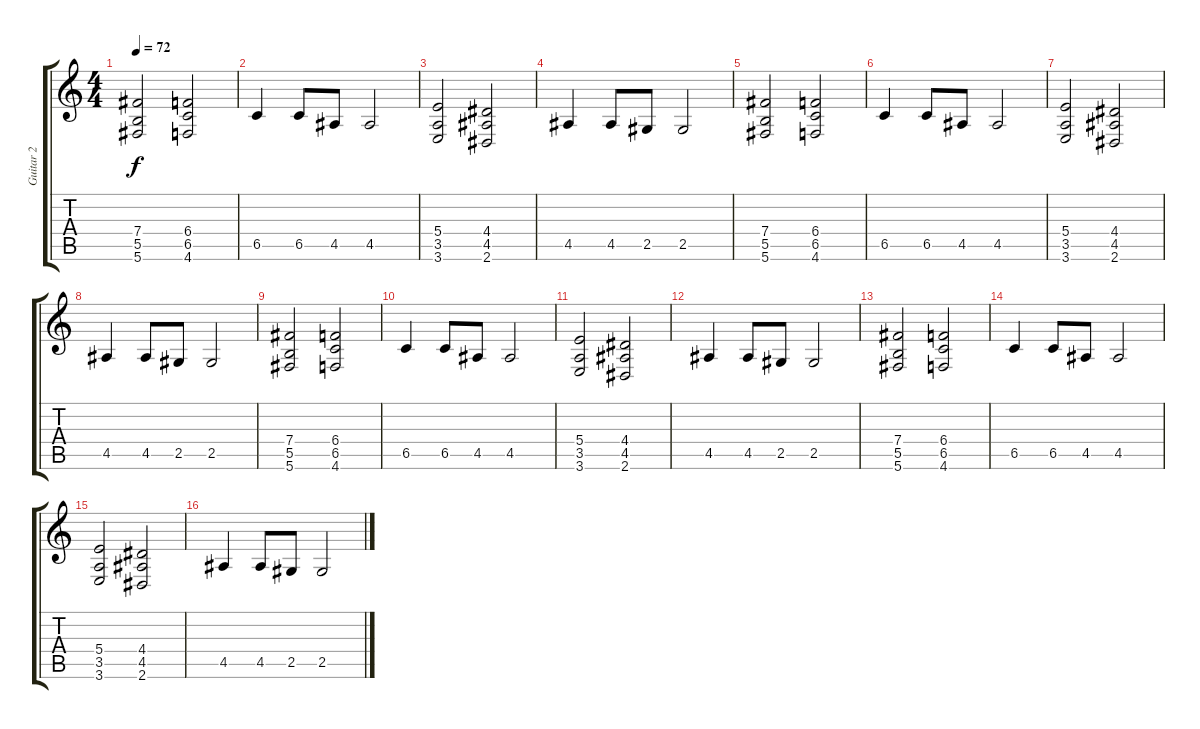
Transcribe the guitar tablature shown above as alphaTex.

\track ("Guitar 2" "Guitar 2") {instrument overdrivenguitar}
\staff {score tabs}
\tuning (Db4 Ab3 E3 B2 Gb2 Db2) {hide}
\ts (4 4)
\tempo 72
\clef g2
\ks c
(7.4 5.5 5.6).2{dy f} (6.4 6.5 4.6).2 |
6.5.4 6.5.8 4.5.8 4.5.2 |
(5.4 3.5 3.6).2 (4.4 4.5 2.6).2 |
4.5.4 4.5.8 2.5.8 2.5.2 |
(7.4 5.5 5.6).2 (6.4 6.5 4.6).2 |
6.5.4 6.5.8 4.5.8 4.5.2 |
(5.4 3.5 3.6).2 (4.4 4.5 2.6).2 |
4.5.4 4.5.8 2.5.8 2.5.2 |
(7.4 5.5 5.6).2 (6.4 6.5 4.6).2 |
6.5.4 6.5.8 4.5.8 4.5.2 |
(5.4 3.5 3.6).2 (4.4 4.5 2.6).2 |
4.5.4 4.5.8 2.5.8 2.5.2 |
(7.4 5.5 5.6).2 (6.4 6.5 4.6).2 |
6.5.4 6.5.8 4.5.8 4.5.2 |
(5.4 3.5 3.6).2 (4.4 4.5 2.6).2 |
4.5.4 4.5.8 2.5.8 2.5.2
